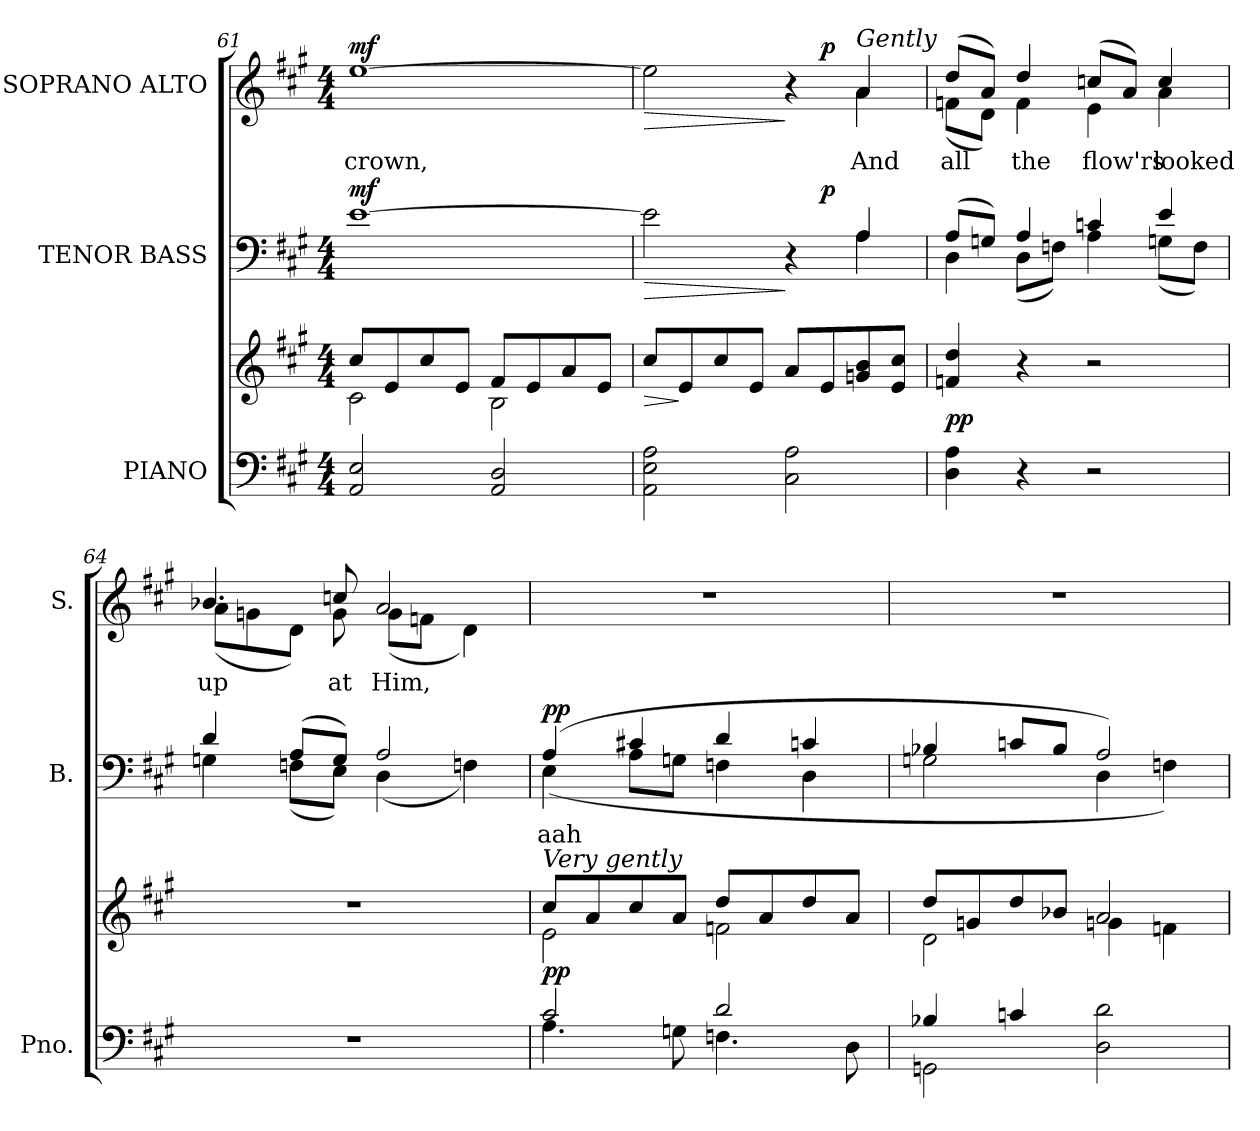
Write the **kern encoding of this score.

**kern	**kern	**dynam	**kern	**text	**dynam	**kern	**text	**dynam
*part3	*part3	*part3	*part2	*part2	*part2	*part1	*part1	*part1
*staff4	*staff3	*staff3/4	*staff2	*staff2	*staff2	*staff1	*staff1	*staff1
*I"PIANO	*	*	*I"TENOR BASS	*	*	*I"SOPRANO ALTO	*	*
*I'Pno.	*	*	*I'B.	*	*	*I'S.	*	*
*clefF4	*clefG2	*	*clefF4	*	*	*clefG2	*	*
*k[f#c#g#]	*k[f#c#g#]	*	*k[f#c#g#]	*	*	*k[f#c#g#]	*	*
*A:	*A:	*	*A:	*	*	*A:	*	*
*M4/4	*M4/4	*	*M4/4	*	*	*M4/4	*	*
=61	=61	=61	=61	=61	=61	=61	=61	=61
*	*^	*	*	*	*	*	*	*
!	!	!	!	!	!	!	!	!LO:LY:b:color=#000000	!
2AAi/ 2Ei	8cc#i/L	2c#i\	.	[>1ei	.	mf	[>1eei	crown,	mf
.	8ei/	.	.	.	.	.	.	.	.
.	8cc#i/	.	.	.	.	.	.	.	.
.	8ei/J	.	.	.	.	.	.	.	.
2AAi/ 2Di	8f#i/L	2Bi\	.	.	.	.	.	.	.
.	8ei/	.	.	.	.	.	.	.	.
.	8ai/	.	.	.	.	.	.	.	.
.	8ei/J	.	.	.	.	.	.	.	.
*	*v	*v	*	*	*	*	*	*	*
=62	=62	=62	=62	=62	=62	=62	=62	=62
!	!	!LO:HP:b	!	!	!LO:HP:b	!	!	!LO:HP:b
*	*	*	*^	*	*	*^	*	*
*	*	*	*	*^	*	*	*	*^	*	*
2AAi\ 2Ei 2Ai	8cc#i/L	>	2ei\]	2.ryy	2ryy	.	>	2eei\]	2.ryy	2ryy	.	>
.	8ei/	]	.	.	.	.	.	.	.	.	.	.
.	8cc#i/	.	.	.	.	.	.	.	.	.	.	.
.	8ei/J	.	.	.	.	.	.	.	.	.	.	.
2C#i\ 2Ai	8ai/L	.	4r	.	8ryy	.	]	4r	.	8ryy	.	]
.	8ei/	.	.	.	4.ryy	.	p	.	.	4.ryy	.	p
!	!	!	!	!	!	!	!	!LO:TX:a:i:t=Gently	!	!	!	!
!	!	!	!	!	!	!	!	!	!	!	!LO:LY:b:color=#000000	!
.	8gni/ 8bi	.	4Ai/	4Ai\	.	.	.	4ai/	4ai\	.	And	.
.	8ei/ 8cc#iJ	.	.	.	.	.	.	.	.	.	.	.
*	*	*	*	*v	*v	*	*	*	*	*	*	*
*	*	*	*	*	*	*	*v	*v	*v	*	*
=63	=63	=63	=63	=63	=63	=63	=63	=63	=63
*	*	*	*	*^	*	*	*^	*	*
*	*	*	*	*	*	*	*	*	*^	*	*
!	!	!	!	!	!	!	!	!	!	!	!LO:LY:b:color=#000000	!
*	*	*	*	*v	*v	*	*	*	*	*	*	*
*	*	*	*	*	*	*	*	*v	*v	*	*
4Di\ 4Ai	4fni/ 4ddi	pp	(8Ai/L	4Di\	.	.	(8ddi/L	(8fni\L	all	.
.	.	.	8Gni/J)	.	.	.	8ai/J)	8di\J)	.	.
!	!	!	!	!	!	!	!	!	!LO:LY:b:color=#000000	!
4r	4r	.	4Ai/	(8Di\L	.	.	4ddi/	4fi\	the	.
.	.	.	.	8Fni\J)	.	.	.	.	.	.
!	!	!	!	!	!	!	!	!	!LO:LY:b:color=#000000	!
2r	2r	.	4cni/	4Ai\	.	.	(8ccni/L	4ei\	flow'rs	.
.	.	.	.	.	.	.	8ai/J)	.	.	.
!	!	!	!	!	!	!	!	!	!LO:LY:b:color=#000000	!
.	.	.	4ei/	(8Gni\L	.	.	4cci/	4ai\	looked	.
.	.	.	.	8Fi\J)	.	.	.	.	.	.
!!LO:PB:g=z	!!
=64	=64	=64	=64	=64	=64	=64	=64	=64	=64	=64
!	!	!	!	!	!	!	!	!	!LO:LY:b:color=#000000	!
1r	1r	.	4di/	4Gni\	.	.	4.b-Xi/	(8ai\L	up	.
.	.	.	.	.	.	.	.	8gni\	.	.
.	.	.	(8Ai/L	(8Fni\L	.	.	.	8di\J)	.	.
!	!	!	!	!	!	!	!	!	!LO:LY:b:color=#000000	!
.	.	.	8Gi/J)	8Ei\J)	.	.	8ccni/	8gi\	at	.
!	!	!	!	!	!	!	!	!	!LO:LY:b:color=#000000	!
.	.	.	2Ai/	(4Di\	.	.	2ai/	(8gi\L	Him,	.
.	.	.	.	.	.	.	.	8fni\J	.	.
.	.	.	.	4Fni\)	.	.	.	4di\)	.	.
*	*	*	*	*	*	*	*v	*v	*	*
=65	=65	=65	=65	=65	=65	=65	=65	=65	=65
*^	*^	*	*	*	*	*	*	*	*
*	*	*	*	*	*	*	*	*	*^	*	*
!	!	!	!	!	!	!	!	!	!LO:TX:a:i:t=Very gently	!	!	!
!	!	!LO:TX:a:i:t=Very gently	!	!	!	!	!	!	!	!	!	!
!	!	!	!	!	!	!	!LO:LY:a:color=#000000	!	!	!	!	!
*	*	*	*	*	*	*	*	*	*v	*v	*	*
2c#i/	4.Ai\	8cc#i/L	2ei\	pp	(4Ai/	(4Ei\	aah	pp	1r	.	.
.	.	8ai/	.	.	.	.	.	.	.	.	.
.	.	8cc#i/	.	.	4c#Xi/	8Ai\L	.	.	.	.	.
.	8Gni\	8ai/J	.	.	.	8Gni\J	.	.	.	.	.
2di/	4.Fni\	8ddi/L	2fni\	.	4di/	4Fni\	.	.	.	.	.
.	.	8ai/	.	.	.	.	.	.	.	.	.
.	.	8ddi/	.	.	4cni/	4Di\	.	.	.	.	.
.	8Di\	8ai/J	.	.	.	.	.	.	.	.	.
=66	=66	=66	=66	=66	=66	=66	=66	=66	=66	=66	=66
4B-Xi/	2GGni\	8ddi/L	2di\	.	4B-Xi/	2Gni\	.	.	1r	.	.
.	.	8gni/	.	.	.	.	.	.	.	.	.
4cni/	.	8ddi/	.	.	8cni/L	.	.	.	.	.	.
.	.	8b-Xi/J	.	.	8B-i/J	.	.	.	.	.	.
2Di\ 2di	2ryy	2ai/	4gni\	.	2Ai/)	4Di\	.	.	.	.	.
.	.	.	4fni\	.	.	4Fni\)	.	.	.	.	.
*v	*v	*	*	*	*v	*v	*	*	*	*	*
*	*v	*v	*	*	*	*	*	*	*
=	=	=	=	=	=	=	=	=
*-	*-	*-	*-	*-	*-	*-	*-	*-
